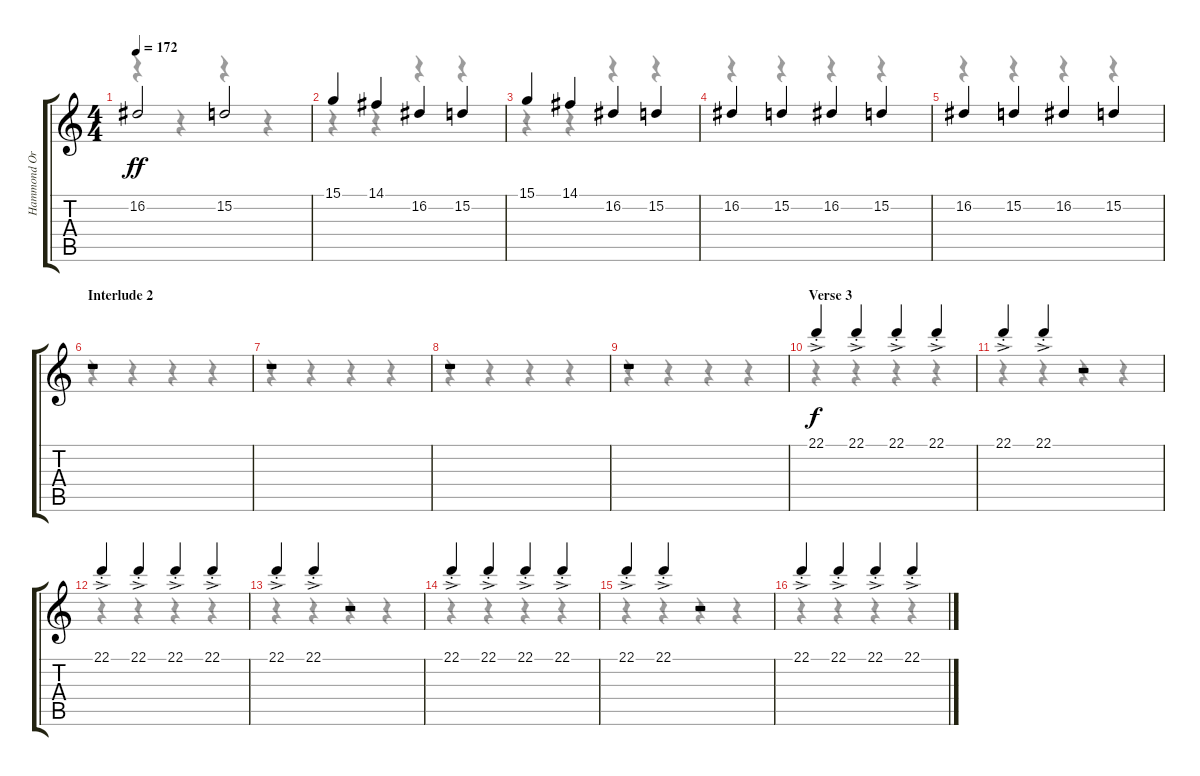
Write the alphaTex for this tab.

\track ("Hammond Organ" "Hammond Or") {instrument drawbarorgan}
\staff {score tabs}
\tuning (E4 B3 G3 D3 A2 E2) {hide}
\voice
\ts (4 4)
\tempo 172
\clef g2
\ks c
16.2.2{dy ff} 15.2.2 |
15.1.4 14.1.4 16.2.4 15.2.4 |
15.1.4 14.1.4 16.2.4 15.2.4 |
16.2.4 15.2.4 16.2.4 15.2.4 |
16.2.4 15.2.4 16.2.4 15.2.4 |
\section ("" "Interlude 2")
r.1 |
r.1 |
r.1 |
r.1 |
\section ("" "Verse 3")
22.1{ac st}.4{dy f} 22.1{ac st}.4 22.1{ac st}.4 22.1{ac st}.4 |
22.1{ac st}.4 22.1{ac st}.4 r.2 |
22.1{ac st}.4 22.1{ac st}.4 22.1{ac st}.4 22.1{ac st}.4 |
22.1{ac st}.4 22.1{ac st}.4 r.2 |
22.1{ac st}.4 22.1{ac st}.4 22.1{ac st}.4 22.1{ac st}.4 |
22.1{ac st}.4 22.1{ac st}.4 r.2 |
22.1{ac st}.4 22.1{ac st}.4 22.1{ac st}.4 22.1{ac st}.4
\voice
\clef g2
\ottava regular
\simile none
\ks c
r.4{dy f} r.4 r.4 r.4 |
r.4 r.4 r.4 r.4 |
r.4 r.4 r.4 r.4 |
r.4 r.4 r.4 r.4 |
r.4 r.4 r.4 r.4 |
r.4 r.4 r.4 r.4 |
r.4 r.4 r.4 r.4 |
r.4 r.4 r.4 r.4 |
r.4 r.4 r.4 r.4 |
r.4 r.4 r.4 r.4 |
r.4 r.4 r.4 r.4 |
r.4 r.4 r.4 r.4 |
r.4 r.4 r.4 r.4 |
r.4 r.4 r.4 r.4 |
r.4 r.4 r.4 r.4 |
r.4 r.4 r.4 r.4
